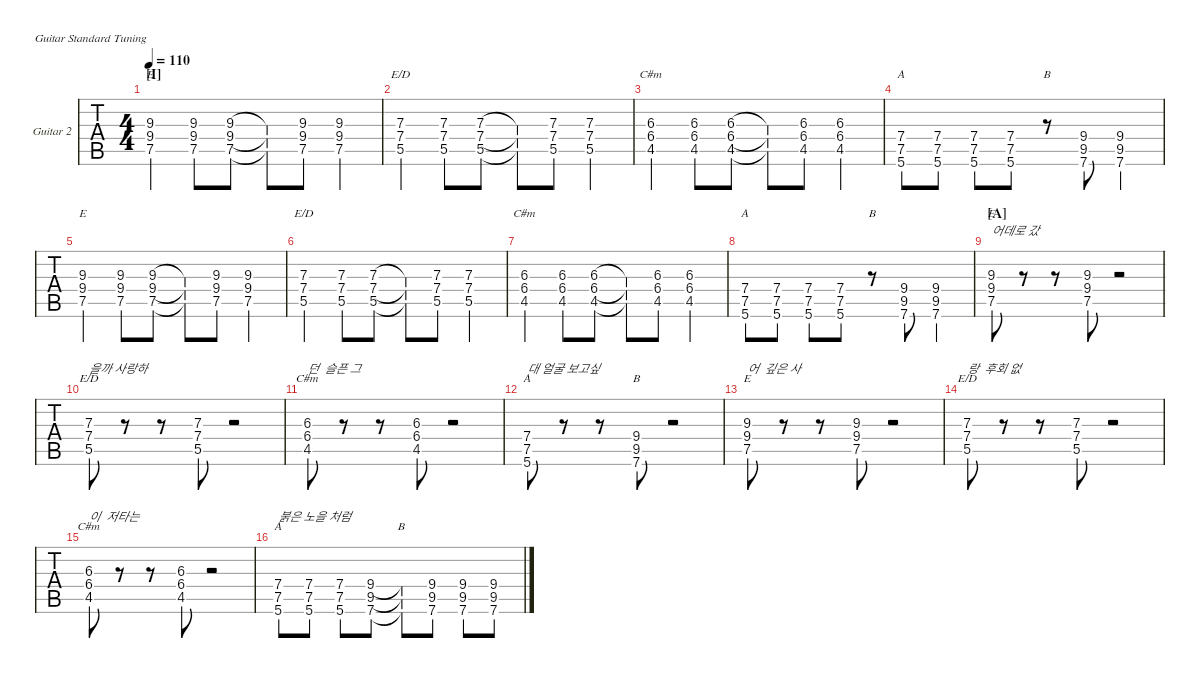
\defaultSystemsLayout 4
\hideDynamics
\bracketExtendMode nobrackets
\firstSystemTrackNameOrientation horizontal
\track ("Guitar 3" "Guitar 2") {defaultSystemsLayout 4 instrument distortionguitar}
\staff {tabs}
\tuning (E4 B3 G3 D3 A2 E2)
\chord ("E" x x 9 9 7 x) {firstfret 7 showdiagram false showfingering false}
\chord ("E/D" x x 7 7 5 x) {firstfret 5 showdiagram false showfingering false}
\chord ("C#m" x x 6 6 4 x) {firstfret 4 showdiagram false showfingering false}
\chord ("B" x x x x x x)
\chord ("A" x x x 7 7 5) {firstfret 5 showdiagram false showfingering false}
\chord ("B" x x x 9 9 7) {firstfret 7 showdiagram false showfingering false}
\ts (4 4)
\section ("I" "")
\tempo 110
\clef g2
\ks c
(9.3 9.4 7.5).4{ch "E" dy mf} (7.5 9.4 9.3).8 (9.3 9.4 7.5).8 (9.3{t} 9.4{t} 7.5{t}).8 (7.5 9.4 9.3).8 (9.3 9.4 7.5).4 |
(5.5 7.4 7.3).4{ch "E/D"} (7.3 7.4 5.5).8 (7.3 7.4 5.5).8 (7.3{t} 7.4{t} 5.5{t}).8 (7.3 7.4 5.5).8 (7.3 7.4 5.5).4 |
(6.3{acc #} 6.4{acc #} 4.5{acc #}).4{ch "C#m"} (6.3{acc #} 6.4{acc #} 4.5{acc #}).8 (6.3{acc #} 6.4{acc #} 4.5{acc #}).8 (6.3{t acc #} 6.4{t acc #} 4.5{t acc #}).8 (6.3{acc #} 6.4{acc #} 4.5{acc #}).8 (6.3{acc #} 6.4{acc #} 4.5{acc #}).4 |
(7.4 7.5 5.6).8{ch "A"} (7.4 7.5 5.6).8 (7.4 7.5 5.6).8 (7.4 7.5 5.6).8 r.8{ch "B"} (9.4 9.5{acc #} 7.6).8 (9.4{st} 9.5{st acc #} 7.6{st}).4 |
(9.3 9.4 7.5).4{ch "E"} (7.5 9.4 9.3).8 (9.3 9.4 7.5).8 (9.3{t} 9.4{t} 7.5{t}).8 (7.5 9.4 9.3).8 (9.3 9.4 7.5).4 |
(5.5 7.4 7.3).4{ch "E/D"} (7.3 7.4 5.5).8 (7.3 7.4 5.5).8 (7.3{t} 7.4{t} 5.5{t}).8 (7.3 7.4 5.5).8 (7.3 7.4 5.5).4 |
(6.3{acc #} 6.4{acc #} 4.5{acc #}).4{ch "C#m"} (6.3{acc #} 6.4{acc #} 4.5{acc #}).8 (6.3{acc #} 6.4{acc #} 4.5{acc #}).8 (6.3{t acc #} 6.4{t acc #} 4.5{t acc #}).8 (6.3{acc #} 6.4{acc #} 4.5{acc #}).8 (6.3{acc #} 6.4{acc #} 4.5{acc #}).4 |
(7.4 7.5 5.6).8{ch "A"} (7.4 7.5 5.6).8 (7.4 7.5 5.6).8 (7.4 7.5 5.6).8 r.8{ch "B"} (9.4 9.5{acc #} 7.6).8 (9.4{st} 9.5{st acc #} 7.6{st}).4 |
\section ("A" "")
(9.3 9.4 7.5).8{ch "E" txt "어데로 갔"} r.8 r.8 (9.3 9.4 7.5).8 r.2 |
(7.3 7.4 5.5).8{ch "E/D" txt "을까 사랑하"} r.8 r.8 (7.3 7.4 5.5).8 r.2 |
(6.3{acc #} 6.4{acc #} 4.5{acc #}).8{ch "C#m" txt "던  슬픈 그"} r.8 r.8 (6.3{acc #} 6.4{acc #} 4.5{acc #}).8 r.2 |
(7.4 7.5 5.6).8{ch "A" txt "대 얼굴 보고싶"} r.8 r.8 (9.4 9.5{acc #} 7.6).8{ch "B"} r.2 |
(9.3 9.4 7.5).8{ch "E" txt "어  깊은 사"} r.8 r.8 (9.3 9.4 7.5).8 r.2 |
(7.3 7.4 5.5).8{ch "E/D" txt "랑  후회 없"} r.8 r.8 (7.3 7.4 5.5).8 r.2 |
(6.3{acc #} 6.4{acc #} 4.5{acc #}).8{ch "C#m" txt "이  저타는 "} r.8 r.8 (6.3{acc #} 6.4{acc #} 4.5{acc #}).8 r.2 |
(7.4 7.5 5.6).8{ch "A" txt "붉은 노을 처럼"} (5.6 7.5 7.4).8 (7.4 7.5 5.6).8 (7.6 9.5{acc #} 9.4).8 (9.4{t} 9.5{t acc #} 7.6{t}).8{ch "B"} (9.4 9.5{acc #} 7.6).8 (9.4 9.5{acc #} 7.6).8 (9.4 9.5{acc #} 7.6).8
